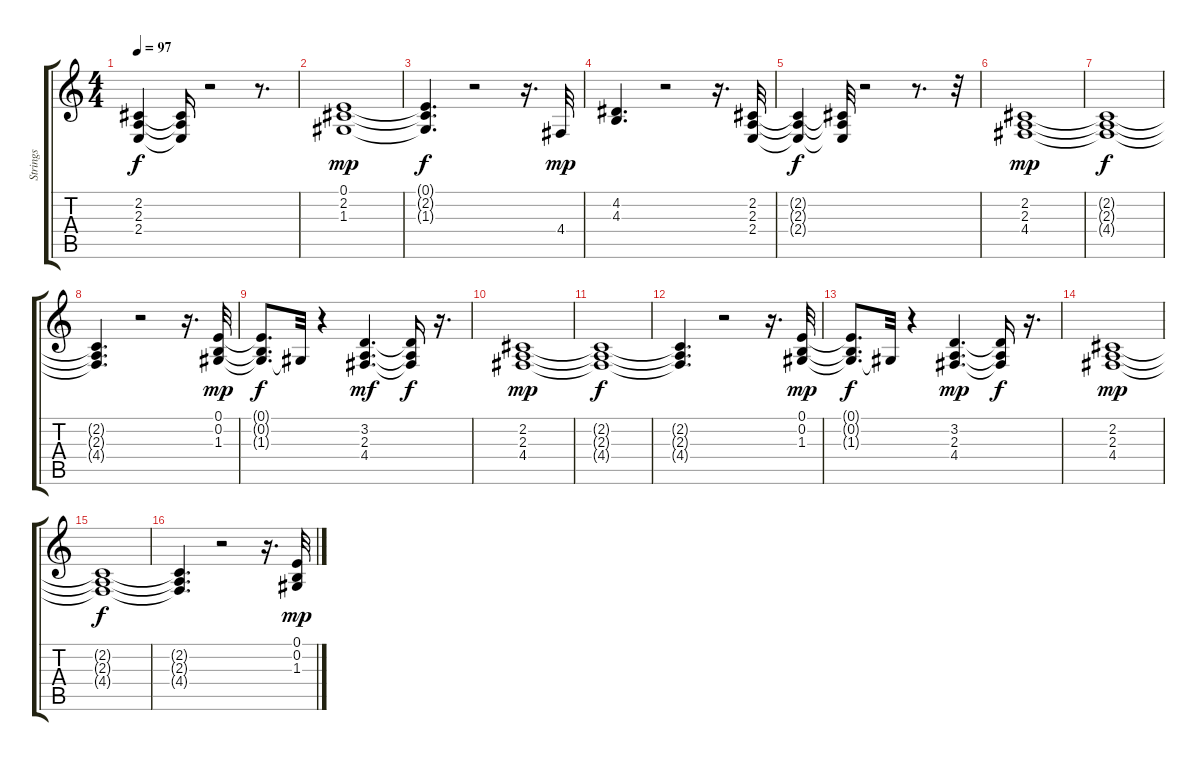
\track ("Strings" "Strings") {instrument synthstrings2}
\staff {score tabs}
\tuning (E4 B3 G3 D3 A2 E2) {hide}
\ts (4 4)
\tempo 97
\clef g2
\ks c
(2.2{t} 2.3{t} 2.4{t}).4{dy f} (2.2{t} 2.3{t} 2.4{t}).16 r.2 r.8{d} |
(0.1 2.2 1.3).1{dy mp} |
(0.1{t} 2.2{t} 1.3{t}).4{d dy f} r.2 r.16{d} 4.4.32{dy mp} |
(4.2 4.3).4{d} r.2 r.16{d} (2.2 2.3 2.4).32 |
(2.2{t} 2.3{t} 2.4{t}).4{dy f} (2.2{t} 2.3{t} 2.4{t}).32 r.2 r.8{d} r.32 |
(2.2 2.3 4.4).1{dy mp} |
(2.2{t} 2.3{t} 4.4{t}).1{dy f} |
(2.2{t} 2.3{t} 4.4{t}).4{d} r.2 r.16{d} (0.1 0.2 1.3).32{dy mp} |
(0.1{t} 0.2{t} 1.3{t}).8{d dy f} 1.3{t}.32 r.4 (3.2 2.3 4.4).4{d dy mf} (3.2{t} 2.3{t} 4.4{t}).16{dy f} r.16{d} |
(2.2 2.3 4.4).1{dy mp} |
(2.2{t} 2.3{t} 4.4{t}).1{dy f} |
(2.2{t} 2.3{t} 4.4{t}).4{d} r.2 r.16{d} (0.1 0.2 1.3).32{dy mp} |
(0.1{t} 0.2{t} 1.3{t}).8{d dy f} 1.3{t}.32 r.4 (3.2 2.3 4.4).4{d dy mp} (3.2{t} 2.3{t} 4.4{t}).16{dy f} r.16{d} |
(2.2 2.3 4.4).1{dy mp} |
(2.2{t} 2.3{t} 4.4{t}).1{dy f} |
(2.2{t} 2.3{t} 4.4{t}).4{d} r.2 r.16{d} (0.1 0.2 1.3).32{dy mp}
